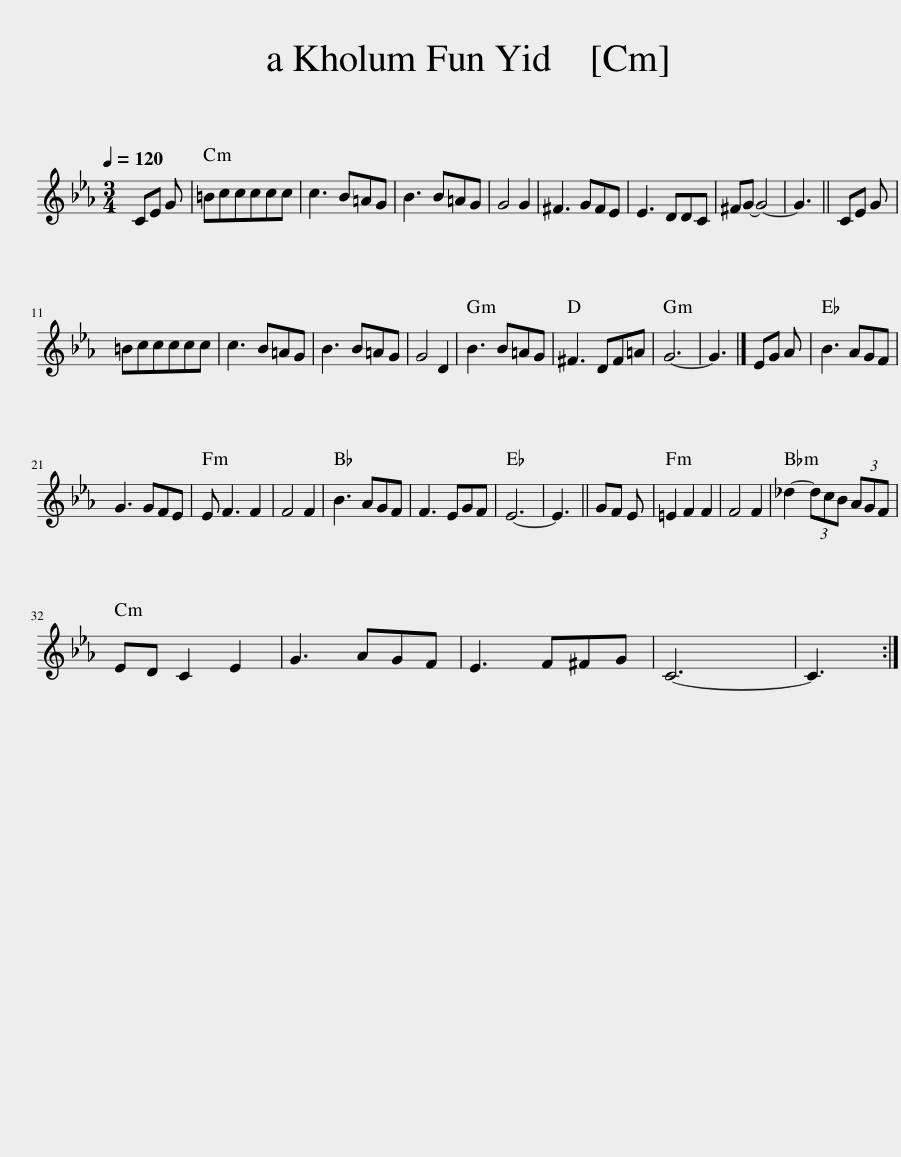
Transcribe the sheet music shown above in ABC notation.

X:1
L:1/8
Q:1/4=120
M:3/4
I:linebreak $
K:Cmin
V:1 treble
V:1
 CE G | =Bccccc | c3 B=AG | B3 B=AG | G4 G2 | %5
 ^F3 GFE | E3 DDC | ^FG- G4- | G3 || CE G |$ %10
 =Bccccc | c3 B=AG | B3 B=AG | G4 D2 | B3 B=AG | %15
 ^F3 DF=A | G6- | G3 |] EG A | B3 AGF |$ %20
 G3 GFE | E F3 F2 | F4 F2 | B3 AGF | F3 EGF | %25
 E6- | E3 || GF E | =E2 F2 F2 | F4 F2 | %30
 _d2- (3dcB (3AGF |$ ED C2 E2 | G3 AGF | E3 F^FG | C6- | %35
 C3 :| %36
